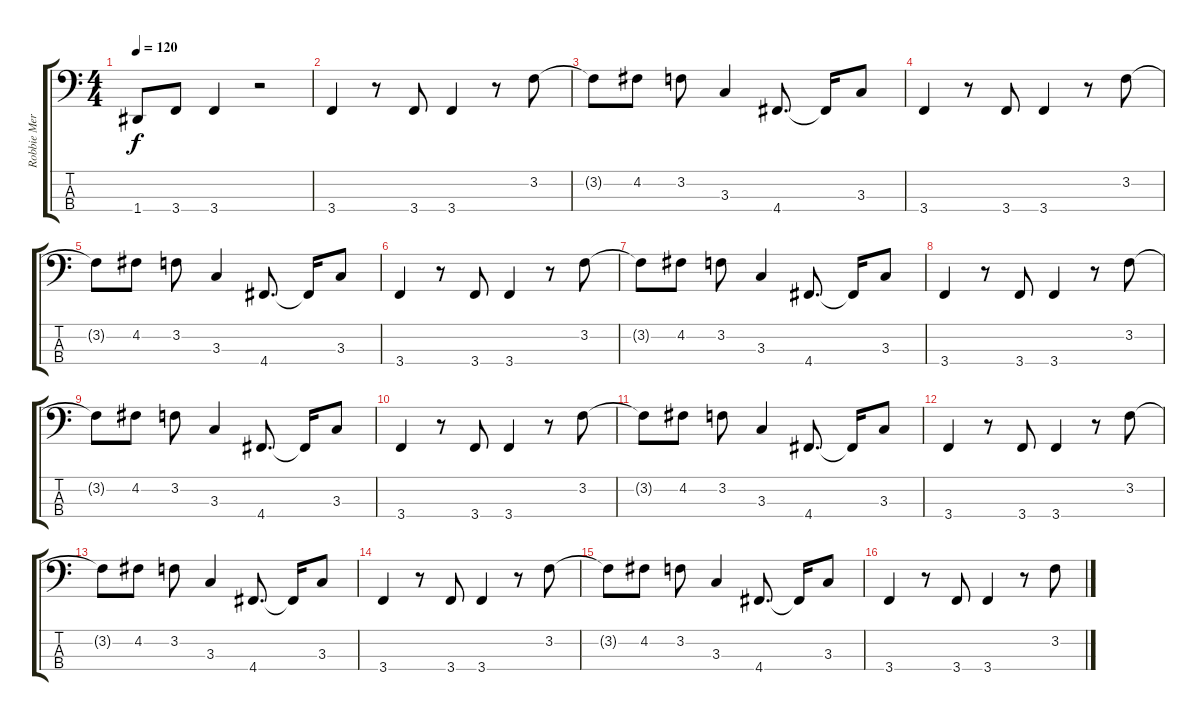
\track ("Robbie Merrill [Bass]" "Robbie Mer") {instrument electricbassfinger}
\staff {score tabs}
\tuning (G2 D2 A1 D1) {hide}
\ts (4 4)
\tempo 120
\clef f4
\ks c
1.4{t}.8{dy f} 3.4.8 3.4.4 r.2 |
3.4.4 r.8 3.4.8 3.4.4 r.8 3.2.8 |
3.2{t}.8 4.2.8 3.2.8 3.3.4 4.4.8{d} 4.4{t}.16 3.3.8 |
3.4.4 r.8 3.4.8 3.4.4 r.8 3.2.8 |
3.2{t}.8 4.2.8 3.2.8 3.3.4 4.4.8{d} 4.4{t}.16 3.3.8 |
3.4.4 r.8 3.4.8 3.4.4 r.8 3.2.8 |
3.2{t}.8 4.2.8 3.2.8 3.3.4 4.4.8{d} 4.4{t}.16 3.3.8 |
3.4.4 r.8 3.4.8 3.4.4 r.8 3.2.8 |
3.2{t}.8 4.2.8 3.2.8 3.3.4 4.4.8{d} 4.4{t}.16 3.3.8 |
3.4.4 r.8 3.4.8 3.4.4 r.8 3.2.8 |
3.2{t}.8 4.2.8 3.2.8 3.3.4 4.4.8{d} 4.4{t}.16 3.3.8 |
3.4.4 r.8 3.4.8 3.4.4 r.8 3.2.8 |
3.2{t}.8 4.2.8 3.2.8 3.3.4 4.4.8{d} 4.4{t}.16 3.3.8 |
3.4.4 r.8 3.4.8 3.4.4 r.8 3.2.8 |
3.2{t}.8 4.2.8 3.2.8 3.3.4 4.4.8{d} 4.4{t}.16 3.3.8 |
3.4.4 r.8 3.4.8 3.4.4 r.8 3.2.8
